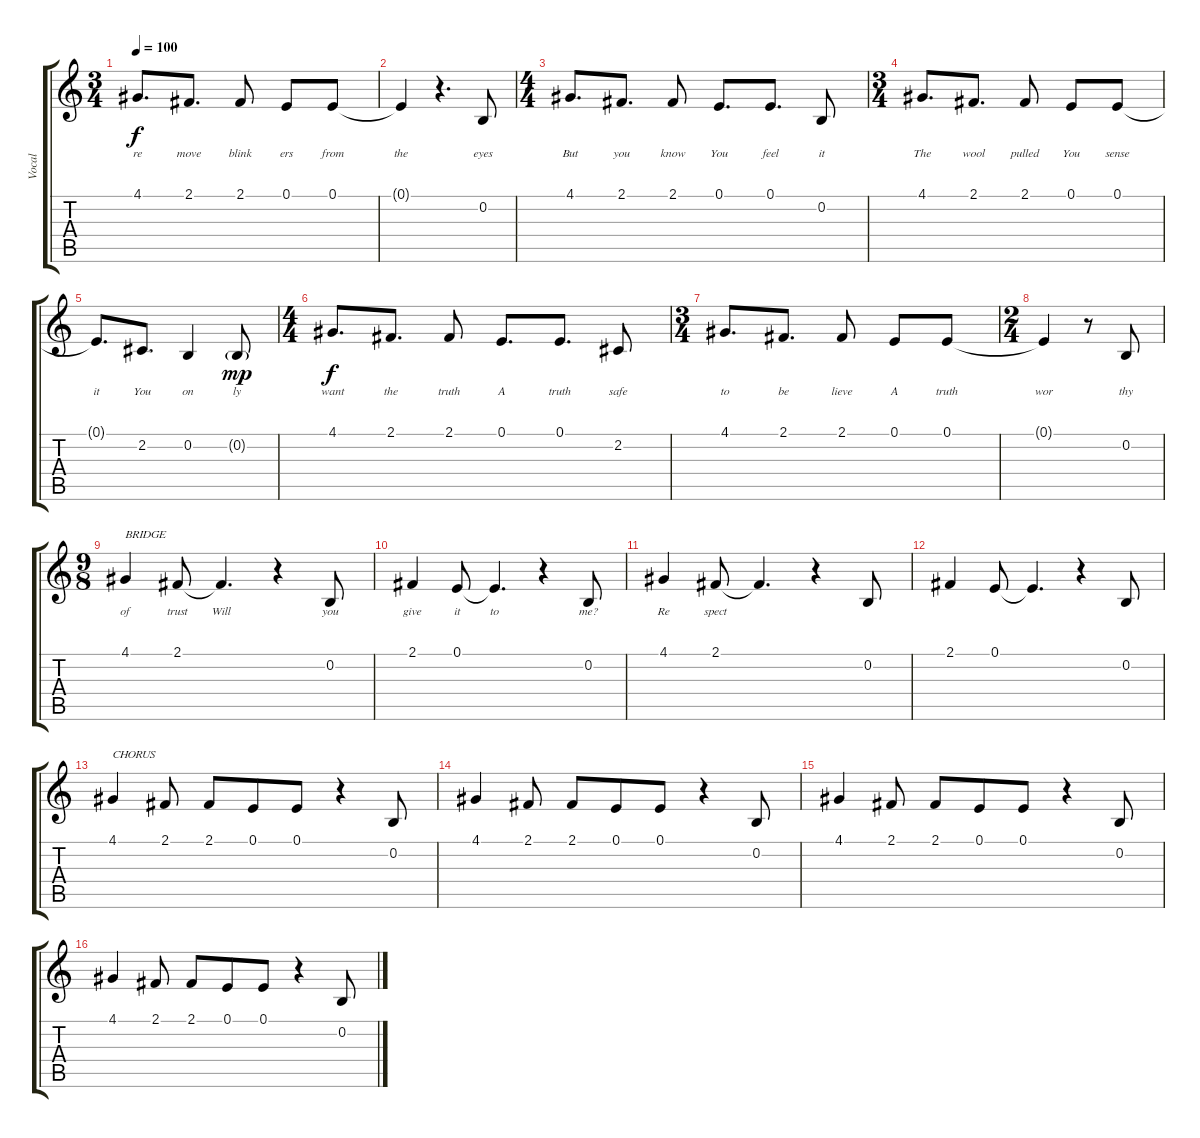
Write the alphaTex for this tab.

\track ("Vocal" "Vocal") {instrument acousticgrandpiano}
\staff {score tabs}
\tuning (E4 B3 G3 D3 A2 E2) {hide}
\ts (3 4)
\tempo 100
\clef g2
\ks c
4.1.8{d lyrics (0 "re") lyrics (1 "") lyrics (2 "") lyrics (3 "") lyrics (4 "") dy f} 2.1.8{d lyrics (0 "move") lyrics (1 "") lyrics (2 "") lyrics (3 "") lyrics (4 "")} 2.1.8{lyrics (0 "blink") lyrics (1 "") lyrics (2 "") lyrics (3 "") lyrics (4 "")} 0.1.8{lyrics (0 "ers") lyrics (1 "") lyrics (2 "") lyrics (3 "") lyrics (4 "")} 0.1.8{lyrics (0 "from") lyrics (1 "") lyrics (2 "") lyrics (3 "") lyrics (4 "")} |
0.1{t}.4{lyrics (0 "the") lyrics (1 "") lyrics (2 "") lyrics (3 "") lyrics (4 "")} r.4{d} 0.2.8{lyrics (0 "eyes") lyrics (1 "") lyrics (2 "") lyrics (3 "") lyrics (4 "")} |
\ts (4 4)
4.1.8{d lyrics (0 "But") lyrics (1 "") lyrics (2 "") lyrics (3 "") lyrics (4 "")} 2.1.8{d lyrics (0 "you") lyrics (1 "") lyrics (2 "") lyrics (3 "") lyrics (4 "")} 2.1.8{lyrics (0 "know") lyrics (1 "") lyrics (2 "") lyrics (3 "") lyrics (4 "")} 0.1.8{d lyrics (0 "You") lyrics (1 "") lyrics (2 "") lyrics (3 "") lyrics (4 "")} 0.1.8{d lyrics (0 "feel") lyrics (1 "") lyrics (2 "") lyrics (3 "") lyrics (4 "")} 0.2.8{lyrics (0 "it") lyrics (1 "") lyrics (2 "") lyrics (3 "") lyrics (4 "")} |
\ts (3 4)
4.1.8{d lyrics (0 "The") lyrics (1 "") lyrics (2 "") lyrics (3 "") lyrics (4 "")} 2.1.8{d lyrics (0 "wool") lyrics (1 "") lyrics (2 "") lyrics (3 "") lyrics (4 "")} 2.1.8{lyrics (0 "pulled") lyrics (1 "") lyrics (2 "") lyrics (3 "") lyrics (4 "")} 0.1.8{lyrics (0 "You") lyrics (1 "") lyrics (2 "") lyrics (3 "") lyrics (4 "")} 0.1.8{lyrics (0 "sense") lyrics (1 "") lyrics (2 "") lyrics (3 "") lyrics (4 "")} |
0.1{t}.8{d lyrics (0 "it") lyrics (1 "") lyrics (2 "") lyrics (3 "") lyrics (4 "")} 2.2.8{d lyrics (0 "You") lyrics (1 "") lyrics (2 "") lyrics (3 "") lyrics (4 "")} 0.2.4{lyrics (0 "on") lyrics (1 "") lyrics (2 "") lyrics (3 "") lyrics (4 "")} 0.2{g}.8{lyrics (0 "ly") lyrics (1 "") lyrics (2 "") lyrics (3 "") lyrics (4 "") dy mp} |
\ts (4 4)
4.1.8{d lyrics (0 "want") lyrics (1 "") lyrics (2 "") lyrics (3 "") lyrics (4 "") dy f} 2.1.8{d lyrics (0 "the") lyrics (1 "") lyrics (2 "") lyrics (3 "") lyrics (4 "")} 2.1.8{lyrics (0 "truth") lyrics (1 "") lyrics (2 "") lyrics (3 "") lyrics (4 "")} 0.1.8{d lyrics (0 "A") lyrics (1 "") lyrics (2 "") lyrics (3 "") lyrics (4 "")} 0.1.8{d lyrics (0 "truth") lyrics (1 "") lyrics (2 "") lyrics (3 "") lyrics (4 "")} 2.2.8{lyrics (0 "safe") lyrics (1 "") lyrics (2 "") lyrics (3 "") lyrics (4 "")} |
\ts (3 4)
4.1.8{d lyrics (0 "to") lyrics (1 "") lyrics (2 "") lyrics (3 "") lyrics (4 "")} 2.1.8{d lyrics (0 "be") lyrics (1 "") lyrics (2 "") lyrics (3 "") lyrics (4 "")} 2.1.8{lyrics (0 "lieve") lyrics (1 "") lyrics (2 "") lyrics (3 "") lyrics (4 "")} 0.1.8{lyrics (0 "A") lyrics (1 "") lyrics (2 "") lyrics (3 "") lyrics (4 "")} 0.1.8{lyrics (0 "truth") lyrics (1 "") lyrics (2 "") lyrics (3 "") lyrics (4 "")} |
\ts (2 4)
0.1{t}.4{lyrics (0 "wor") lyrics (1 "") lyrics (2 "") lyrics (3 "") lyrics (4 "")} r.8 0.2.8{lyrics (0 "thy") lyrics (1 "") lyrics (2 "") lyrics (3 "") lyrics (4 "")} |
\ts (9 8)
4.1.4{txt "BRIDGE" lyrics (0 "of") lyrics (1 "") lyrics (2 "") lyrics (3 "") lyrics (4 "")} 2.1.8{lyrics (0 "trust") lyrics (1 "") lyrics (2 "") lyrics (3 "") lyrics (4 "")} 2.1{t}.4{d lyrics (0 "Will") lyrics (1 "") lyrics (2 "") lyrics (3 "") lyrics (4 "")} r.4 0.2.8{lyrics (0 "you") lyrics (1 "") lyrics (2 "") lyrics (3 "") lyrics (4 "")} |
2.1.4{lyrics (0 "give") lyrics (1 "") lyrics (2 "") lyrics (3 "") lyrics (4 "")} 0.1.8{lyrics (0 "it") lyrics (1 "") lyrics (2 "") lyrics (3 "") lyrics (4 "")} 0.1{t}.4{d lyrics (0 "to") lyrics (1 "") lyrics (2 "") lyrics (3 "") lyrics (4 "")} r.4 0.2.8{lyrics (0 "me?") lyrics (1 "") lyrics (2 "") lyrics (3 "") lyrics (4 "")} |
4.1.4{lyrics (0 "Re") lyrics (1 "") lyrics (2 "") lyrics (3 "") lyrics (4 "")} 2.1.8{lyrics (0 "spect") lyrics (1 "") lyrics (2 "") lyrics (3 "") lyrics (4 "")} 2.1{t}.4{d} r.4 0.2.8 |
2.1.4 0.1.8 0.1{t}.4{d} r.4 0.2.8 |
4.1.4{txt "CHORUS"} 2.1.8 2.1.8 0.1.8 0.1.8 r.4 0.2.8 |
4.1.4 2.1.8 2.1.8 0.1.8 0.1.8 r.4 0.2.8 |
4.1.4 2.1.8 2.1.8 0.1.8 0.1.8 r.4 0.2.8 |
4.1.4 2.1.8 2.1.8 0.1.8 0.1.8 r.4 0.2.8
